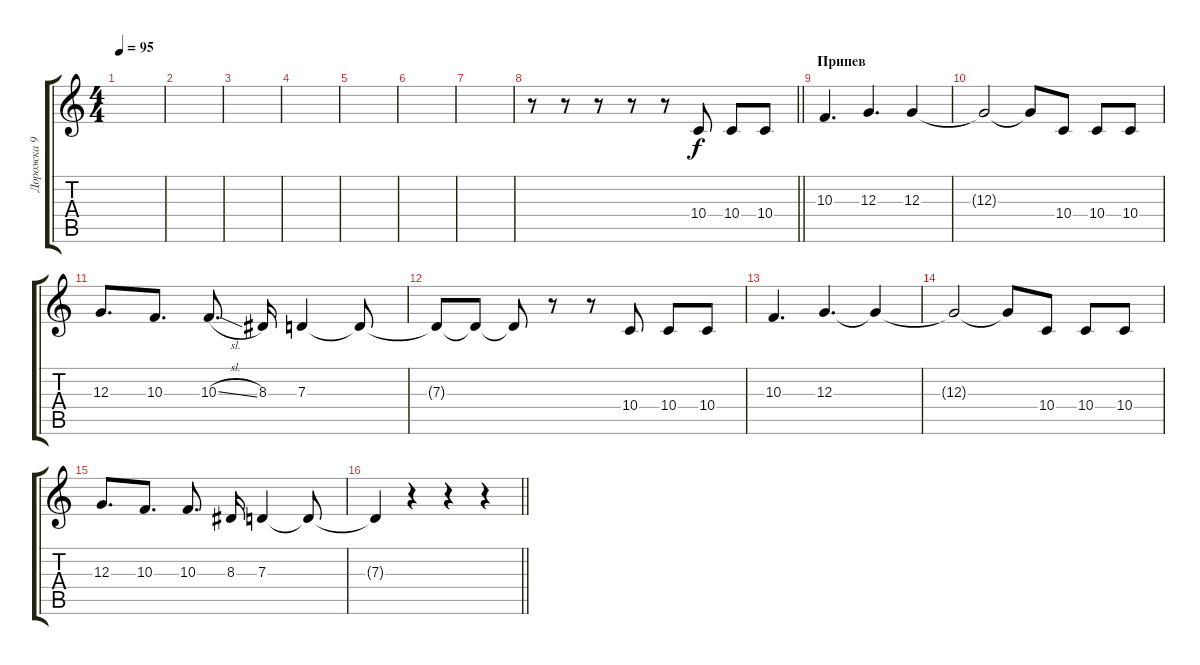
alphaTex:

\track ("Дорожка 9" "Дорожка 9") {instrument flute}
\staff {score tabs}
\tuning (E4 B3 G3 D3 A2 E2) {hide}
\ts (4 4)
\tempo 95
\clef g2
\ks c
|
|
|
|
|
|
|
\barLineRight lightlight
r.8 r.8 r.8 r.8 r.8 10.4.8{volume 13} 10.4.8 10.4.8 |
\section ("" "Припев")
10.3.4{d} 12.3.4{d} 12.3.4 |
12.3{t}.2 12.3{t}.8 10.4.8 10.4.8 10.4.8 |
12.3.8{d} 10.3.8{d} 10.3{sl}.8{d} 8.3.16 7.3.4 7.3{t}.8 |
7.3{t}.8 7.3{t}.8 7.3{t}.8 r.8 r.8 10.4.8 10.4.8 10.4.8 |
10.3.4{d} 12.3.4{d} 12.3{t}.4 |
12.3{t}.2 12.3{t}.8 10.4.8 10.4.8 10.4.8 |
12.3.8{d} 10.3.8{d} 10.3.8{d} 8.3.16 7.3.4 7.3{t}.8 |
\barLineRight lightlight
7.3{t}.4 r.4 r.4 r.4
